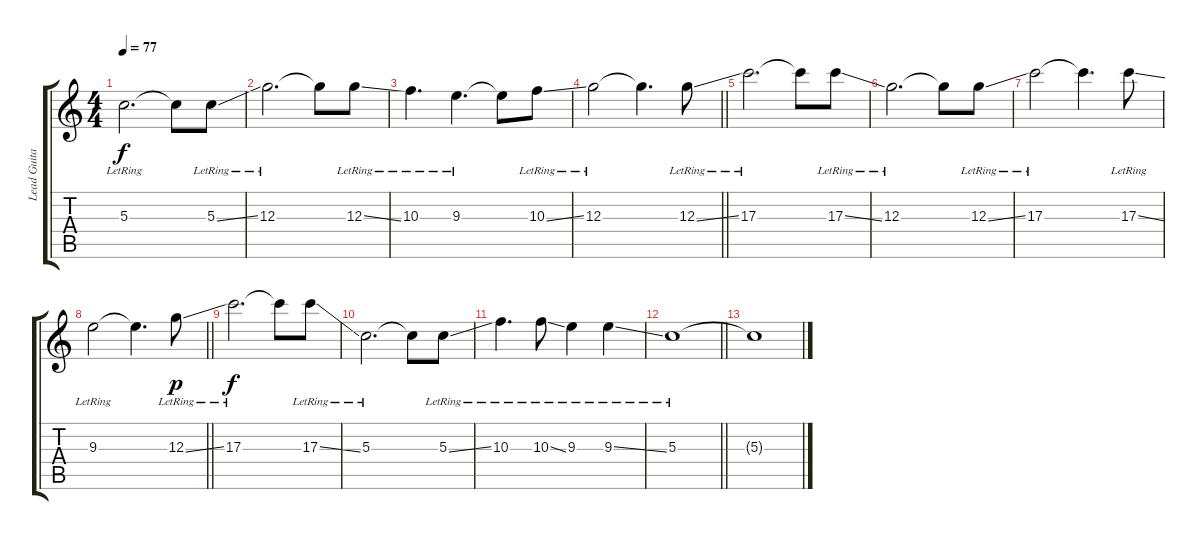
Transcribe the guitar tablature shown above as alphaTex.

\track ("Lead Guitar" "Lead Guita") {instrument overdrivenguitar}
\staff {score tabs}
\tuning (E4 B3 G3 D3 A2 E2) {hide}
\ts (4 4)
\tempo 77
\clef g2
\ks c
5.3{lr}.2{d dy f} 5.3{t}.8 5.3{ss lr}.8 |
12.3{lr}.2{d} 12.3{t}.8 12.3{ss lr}.8 |
10.3{lr}.4{d} 9.3{lr}.4{d} 9.3{t}.8 10.3{ss lr}.8 |
\barLineRight lightlight
12.3{lr}.2 12.3{t}.4{d} 12.3{ss lr}.8 |
17.3{lr}.2{d} 17.3{t}.8 17.3{ss lr}.8 |
12.3{lr}.2{d} 12.3{t}.8 12.3{ss lr}.8 |
17.3{lr}.2 17.3{t}.4{d} 17.3{ss lr}.8 |
\barLineRight lightlight
9.3{lr}.2 9.3{t}.4{d} 12.3{ss lr}.8{dy p} |
17.3{lr}.2{d dy f} 17.3{t}.8 17.3{ss lr}.8 |
5.3{lr}.2{d} 5.3{t}.8 5.3{ss lr}.8 |
10.3{lr}.4{d} 10.3{ss lr}.8 9.3{lr}.4 9.3{ss lr}.4 |
\barLineRight lightlight
5.3{lr}.1 |
5.3{t}.1
